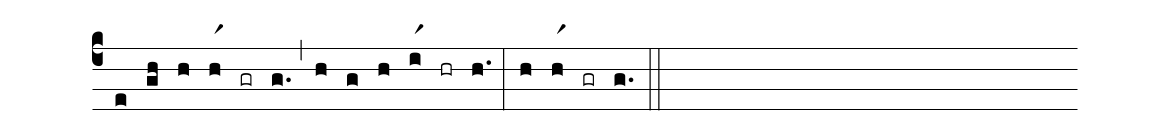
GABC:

%%
(c4)
(e) (gh)
(h) (hr1) (gr) (g.) (,)
(h) (g) (h) (ir1) (hr) (h.) (:)
(h) (hr1) (gr) (g.) (::)
